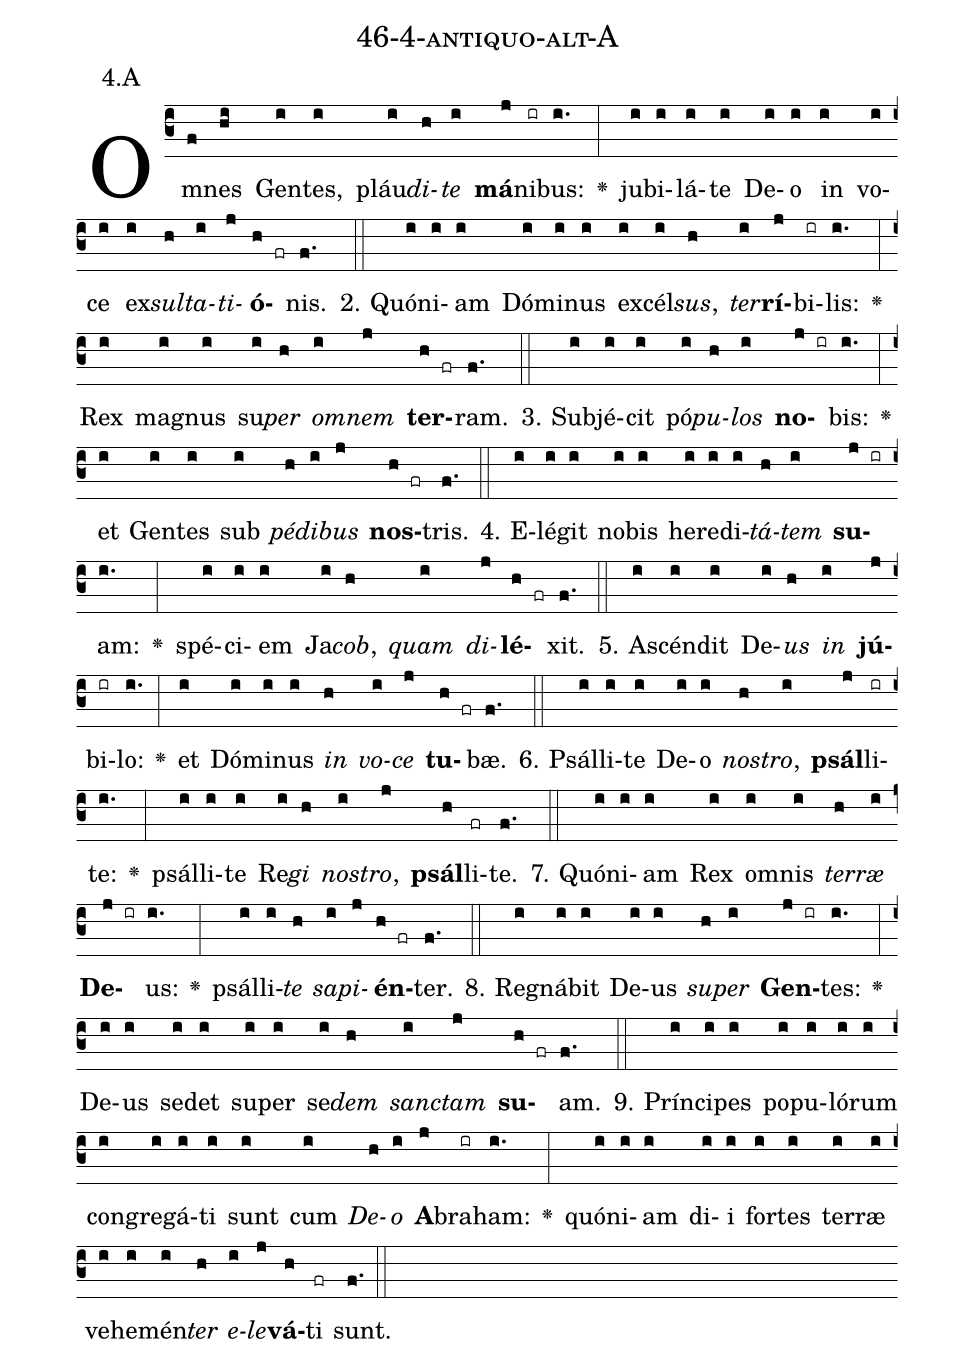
name: 46-4-antiquo-alt-A;
annotation: 4.A;
%%
(c3)Om(f)nes(hi) Gen(i)tes,(i) pláu(i)<i>di</i>(h)<i>te</i>(i) <b>má</b>(j)ni(ir)bus:(i.) <v>\greheightstar</v>(:) ju(i)bi(i)lá(i)te(i) De(i)o(i) in(i) vo(i)ce(i) ex(i)<i>sul</i>(h)<i>ta</i>(i)<i>ti</i>(j)<b>ó</b>(h fr)nis.(f.) (::)
2. Quón(i)i(i)am(i) Dó(i)mi(i)nus(i) ex(i)cél(i)<i>sus</i>,(h) <i>ter</i>(i)<b>rí</b>(j)bi(ir)lis:(i.) <v>\greheightstar</v>(:) Rex(i) ma(i)gnus(i) su(i)<i>per</i>(h) <i>om</i>(i)<i>nem</i>(j) <b>ter</b>(h fr)ram.(f.) (::)
3. Sub(i)jé(i)cit(i) pó(i)<i>pu</i>(h)<i>los</i>(i) <b>no</b>(j ir)bis:(i.) <v>\greheightstar</v>(:) et(i) Gen(i)tes(i) sub(i) <i>pé</i>(h)<i>di</i>(i)<i>bus</i>(j) <b>nos</b>(h fr)tris.(f.) (::)
4. E(i)lé(i)git(i) no(i)bis(i) he(i)re(i)di(i)<i>tá</i>(h)<i>tem</i>(i) <b>su</b>(j ir)am:(i.) <v>\greheightstar</v>(:) spé(i)ci(i)em(i) Ja(i)<i>cob</i>,(h) <i>quam</i>(i) <i>di</i>(j)<b>lé</b>(h fr)xit.(f.) (::)
5. A(i)scén(i)dit(i) De(i)<i>us</i>(h) <i>in</i>(i) <b>jú</b>(j)bi(ir)lo:(i.) <v>\greheightstar</v>(:) et(i) Dó(i)mi(i)nus(i) <i>in</i>(h) <i>vo</i>(i)<i>ce</i>(j) <b>tu</b>(h fr)bæ.(f.) (::)
6. Psál(i)li(i)te(i) De(i)o(i) <i>nos</i>(h)<i>tro</i>,(i) <b>psál</b>(j)li(ir)te:(i.) <v>\greheightstar</v>(:) psál(i)li(i)te(i) Re(i)<i>gi</i>(h) <i>nos</i>(i)<i>tro</i>,(j) <b>psál</b>(h)li(fr)te.(f.) (::)
7. Quón(i)i(i)am(i) Rex(i) om(i)nis(i) <i>ter</i>(h)<i>ræ</i>(i) <b>De</b>(j ir)us:(i.) <v>\greheightstar</v>(:) psál(i)li(i)<i>te</i>(h) <i>sa</i>(i)<i>pi</i>(j)<b>én</b>(h fr)ter.(f.) (::)
8. Re(i)gná(i)bit(i) De(i)us(i) <i>su</i>(h)<i>per</i>(i) <b>Gen</b>(j ir)tes:(i.) <v>\greheightstar</v>(:) De(i)us(i) se(i)det(i) su(i)per(i) se(i)<i>dem</i>(h) <i>sanc</i>(i)<i>tam</i>(j) <b>su</b>(h fr)am.(f.) (::)
9. Prín(i)ci(i)pes(i) po(i)pu(i)ló(i)rum(i) con(i)gre(i)gá(i)ti(i) sunt(i) cum(i) <i>De</i>(h)<i>o</i>(i) <b>A</b>(j)bra(ir)ham:(i.) <v>\greheightstar</v>(:) quón(i)i(i)am(i) di(i)i(i) for(i)tes(i) ter(i)ræ(i) ve(i)he(i)mén(i)<i>ter</i>(h) <i>e</i>(i)<i>le</i>(j)<b>vá</b>(h)ti(fr) sunt.(f.) (::)
